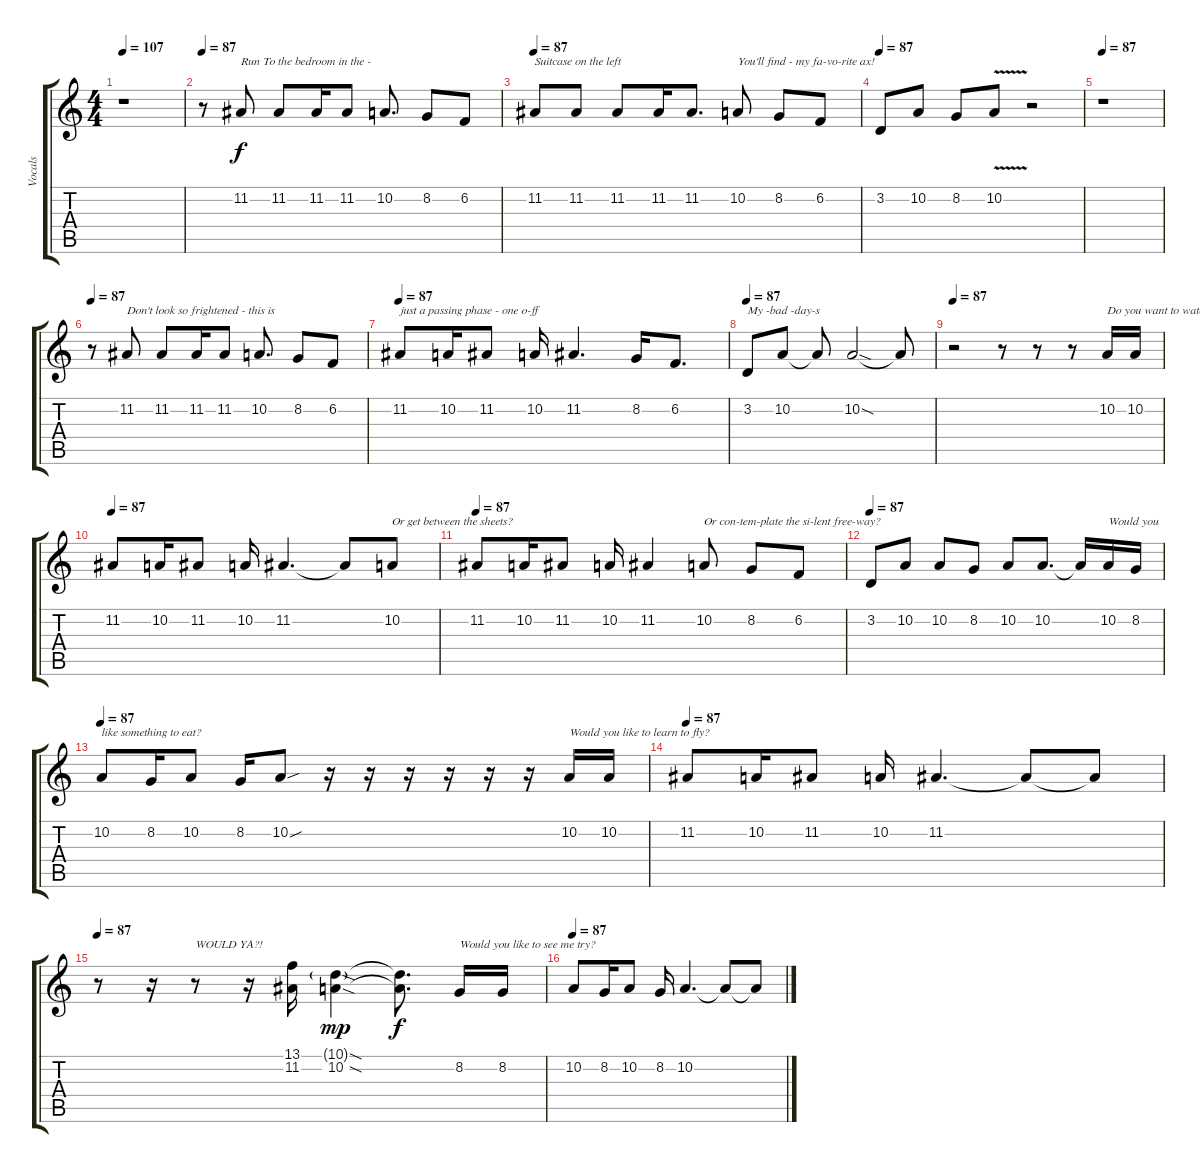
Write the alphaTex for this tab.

\track ("Vocals" "Vocals") {instrument clarinet}
\staff {score tabs}
\tuning (E4 B3 G3 D3 A2 E2) {hide}
\ts (4 4)
\tempo 107
\clef g2
\ks c
r.1{dy f instrument clarinet} |
\tempo 87
r.8 11.2.8{txt "Run To the bedroom in the -"} 11.2.8 11.2.16 11.2.8 10.2.8{d} 8.2.8 6.2.8 |
\tempo 87
11.2.8{txt "Suitcase on the left"} 11.2.8 11.2.8 11.2.16 11.2.8{d} 10.2.8{txt "You'll find - my fa-vo-rite ax!"} 8.2.8 6.2.8 |
\tempo 87
3.2.8 10.2.8 8.2.8 10.2{v}.8 r.2 |
\tempo 87
r.1 |
\tempo 87
r.8 11.2.8{txt "Don't look so frightened - this is"} 11.2.8 11.2.16 11.2.8 10.2.8{d} 8.2.8 6.2.8 |
\tempo 87
11.2.8{txt "just a passing phase - one o-ff"} 10.2.16 11.2.8 10.2.16 11.2.4{d} 8.2.16 6.2.8{d} |
\tempo 87
3.2.8{txt "My -bad -day-s"} 10.2.8 10.2{t}.8 10.2{sod}.2 10.2{t}.8 |
\tempo 87
r.2 r.8 r.8 r.8 10.2.16{txt "Do you want to watch    T-V?"} 10.2.16 |
\tempo 87
11.2.8 10.2.16 11.2.8 10.2.16 11.2.4{d} 11.2{t}.8 10.2.8{txt "Or get between the sheets? "} |
\tempo 87
11.2.8 10.2.16 11.2.8 10.2.16 11.2.4 10.2.8{txt "Or con-tem-plate the si-lent free-way?"} 8.2.8 6.2.8 |
\tempo 87
3.2.8 10.2.8 10.2.8 8.2.8 10.2.8 10.2.8{d} 10.2{t}.16 10.2.16{txt "Would you"} 8.2.16 |
\tempo 87
10.2.8{txt "like something to eat?"} 8.2.16 10.2.8 8.2.16 10.2{sou}.8 r.16 r.16 r.16 r.16 r.16 r.16 10.2.16{txt "Would you like to learn to fly?"} 10.2.16 |
\tempo 87
11.2.8 10.2.16 11.2.8 10.2.16 11.2.4{d} 11.2{t}.8 11.2{t}.8 |
\tempo 87
r.8 r.16 r.8{txt "WOULD YA?!"} r.16 (13.1 11.2).16 (10.1{sod g} 10.2{sod}).4{dy mp} (10.1{t} 10.2{t}).8{d dy f} 8.2.16{txt "Would you like to see me try?"} 8.2.16 |
\tempo 87
10.2.8 8.2.16 10.2.8 8.2.16 10.2.4{d} 10.2{t}.8 10.2{t}.8
